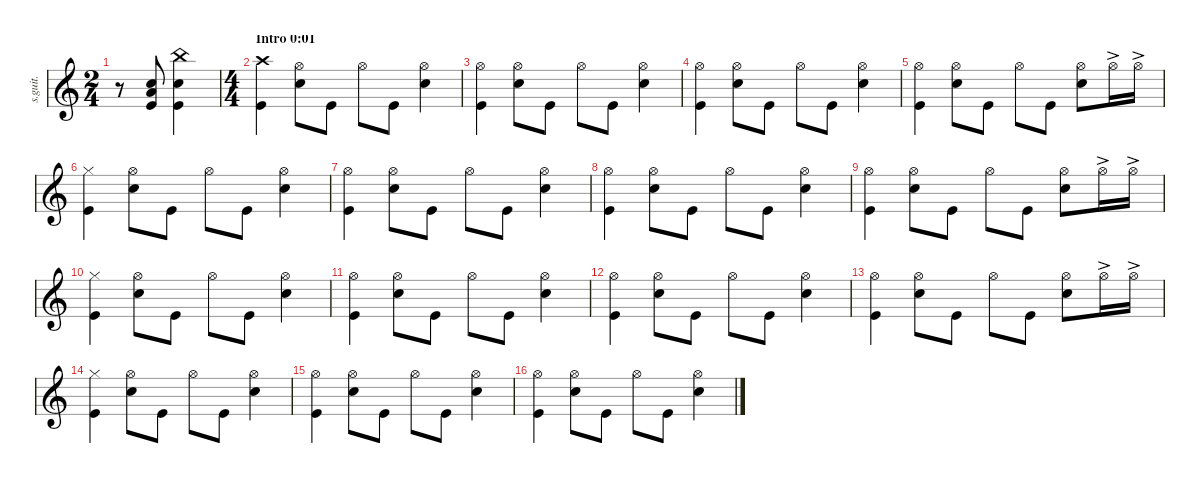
\defaultSystemsLayout 4
\hideDynamics
\bracketExtendMode nobrackets
\track ("Sean Kinney - Drums" "s.guit.") {instrument percussion}
\staff {score}
\articulation defaults
\ts (2 4)
\beaming (8 2 2 2 2)
\tempo (106 hide)
\clef g2
\ks c
r.8{dy f} ("Snare (hit) 2" "Low Tom (hit)" "Kick (hit)").8 ("China (hit)" "Snare (hit) 2" "Kick (hit)").4 |
\ts (4 4)
\beaming (8 2 2 2 2)
\section ("" "Intro 0:01")
("Crash high (hit)" "Kick (hit)").4 ("Hi-Hat (open)" "Snare (hit) 2").8 "Kick (hit)".8 "Hi-Hat (open)".8 "Kick (hit)".8 ("Hi-Hat (open)" "Snare (hit) 2").4 |
("Hi-Hat (open)" "Kick (hit)").4 ("Hi-Hat (open)" "Snare (hit) 2").8 "Kick (hit)".8 "Hi-Hat (open)".8 "Kick (hit)".8 ("Hi-Hat (open)" "Snare (hit) 2").4 |
("Hi-Hat (open)" "Kick (hit)").4 ("Hi-Hat (open)" "Snare (hit) 2").8 "Kick (hit)".8 "Hi-Hat (open)".8 "Kick (hit)".8 ("Hi-Hat (open)" "Snare (hit) 2").4 |
("Hi-Hat (open)" "Kick (hit)").4 ("Hi-Hat (open)" "Snare (hit) 2").8 "Kick (hit)".8 "Hi-Hat (open)".8 "Kick (hit)".8 ("Hi-Hat (open)" "Snare (hit) 2").8 "Hi-Hat (open)"{ac}.16 "Hi-Hat (open)"{ac}.16 |
("Hi-Hat (closed)" "Kick (hit)").4 ("Hi-Hat (open)" "Snare (hit) 2").8 "Kick (hit)".8 "Hi-Hat (open)".8 "Kick (hit)".8 ("Hi-Hat (open)" "Snare (hit) 2").4 |
("Hi-Hat (open)" "Kick (hit)").4 ("Hi-Hat (open)" "Snare (hit) 2").8 "Kick (hit)".8 "Hi-Hat (open)".8 "Kick (hit)".8 ("Hi-Hat (open)" "Snare (hit) 2").4 |
("Hi-Hat (open)" "Kick (hit)").4 ("Hi-Hat (open)" "Snare (hit) 2").8 "Kick (hit)".8 "Hi-Hat (open)".8 "Kick (hit)".8 ("Hi-Hat (open)" "Snare (hit) 2").4 |
("Hi-Hat (open)" "Kick (hit)").4 ("Hi-Hat (open)" "Snare (hit) 2").8 "Kick (hit)".8 "Hi-Hat (open)".8 "Kick (hit)".8 ("Hi-Hat (open)" "Snare (hit) 2").8 "Hi-Hat (open)"{ac}.16 "Hi-Hat (open)"{ac}.16 |
("Hi-Hat (closed)" "Kick (hit)").4 ("Hi-Hat (open)" "Snare (hit) 2").8 "Kick (hit)".8 "Hi-Hat (open)".8 "Kick (hit)".8 ("Hi-Hat (open)" "Snare (hit) 2").4 |
("Hi-Hat (open)" "Kick (hit)").4 ("Hi-Hat (open)" "Snare (hit) 2").8 "Kick (hit)".8 "Hi-Hat (open)".8 "Kick (hit)".8 ("Hi-Hat (open)" "Snare (hit) 2").4 |
("Hi-Hat (open)" "Kick (hit)").4 ("Hi-Hat (open)" "Snare (hit) 2").8 "Kick (hit)".8 "Hi-Hat (open)".8 "Kick (hit)".8 ("Hi-Hat (open)" "Snare (hit) 2").4 |
("Hi-Hat (open)" "Kick (hit)").4 ("Hi-Hat (open)" "Snare (hit) 2").8 "Kick (hit)".8 "Hi-Hat (open)".8 "Kick (hit)".8 ("Hi-Hat (open)" "Snare (hit) 2").8 "Hi-Hat (open)"{ac}.16 "Hi-Hat (open)"{ac}.16 |
("Hi-Hat (closed)" "Kick (hit)").4 ("Hi-Hat (open)" "Snare (hit) 2").8 "Kick (hit)".8 "Hi-Hat (open)".8 "Kick (hit)".8 ("Hi-Hat (open)" "Snare (hit) 2").4 |
("Hi-Hat (open)" "Kick (hit)").4 ("Hi-Hat (open)" "Snare (hit) 2").8 "Kick (hit)".8 "Hi-Hat (open)".8 "Kick (hit)".8 ("Hi-Hat (open)" "Snare (hit) 2").4 |
("Hi-Hat (open)" "Kick (hit)").4 ("Hi-Hat (open)" "Snare (hit) 2").8 "Kick (hit)".8 "Hi-Hat (open)".8 "Kick (hit)".8 ("Hi-Hat (open)" "Snare (hit) 2").4
